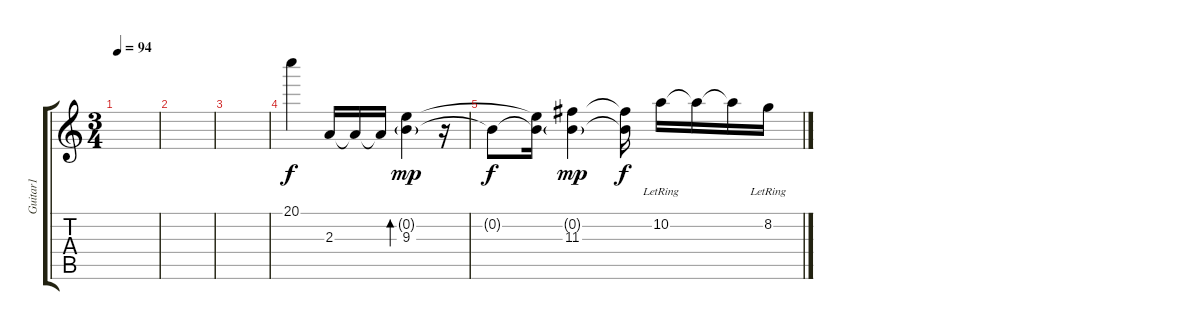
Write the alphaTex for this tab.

\track ("Guitar1" "Guitar1") {instrument distortionguitar}
\staff {score tabs}
\tuning (E4 B3 G3 D3 A2 E2) {hide}
\ts (3 4)
\tempo 94
\clef g2
\ks c
|
|
|
20.1.4 2.3.16 2.3{t}.16 2.3{t}.16 (0.2{g} 9.3).4{bd 240 dy mp} r.16 |
0.2{t}.8{dy f} (0.2{t} 9.3{t}).16 (0.2{g} 11.3).4{dy mp} (0.2{t} 11.3{t}).16{dy f} 10.2{lr}.16 10.2{t}.16 10.2{t}.16 8.2{lr}.16
